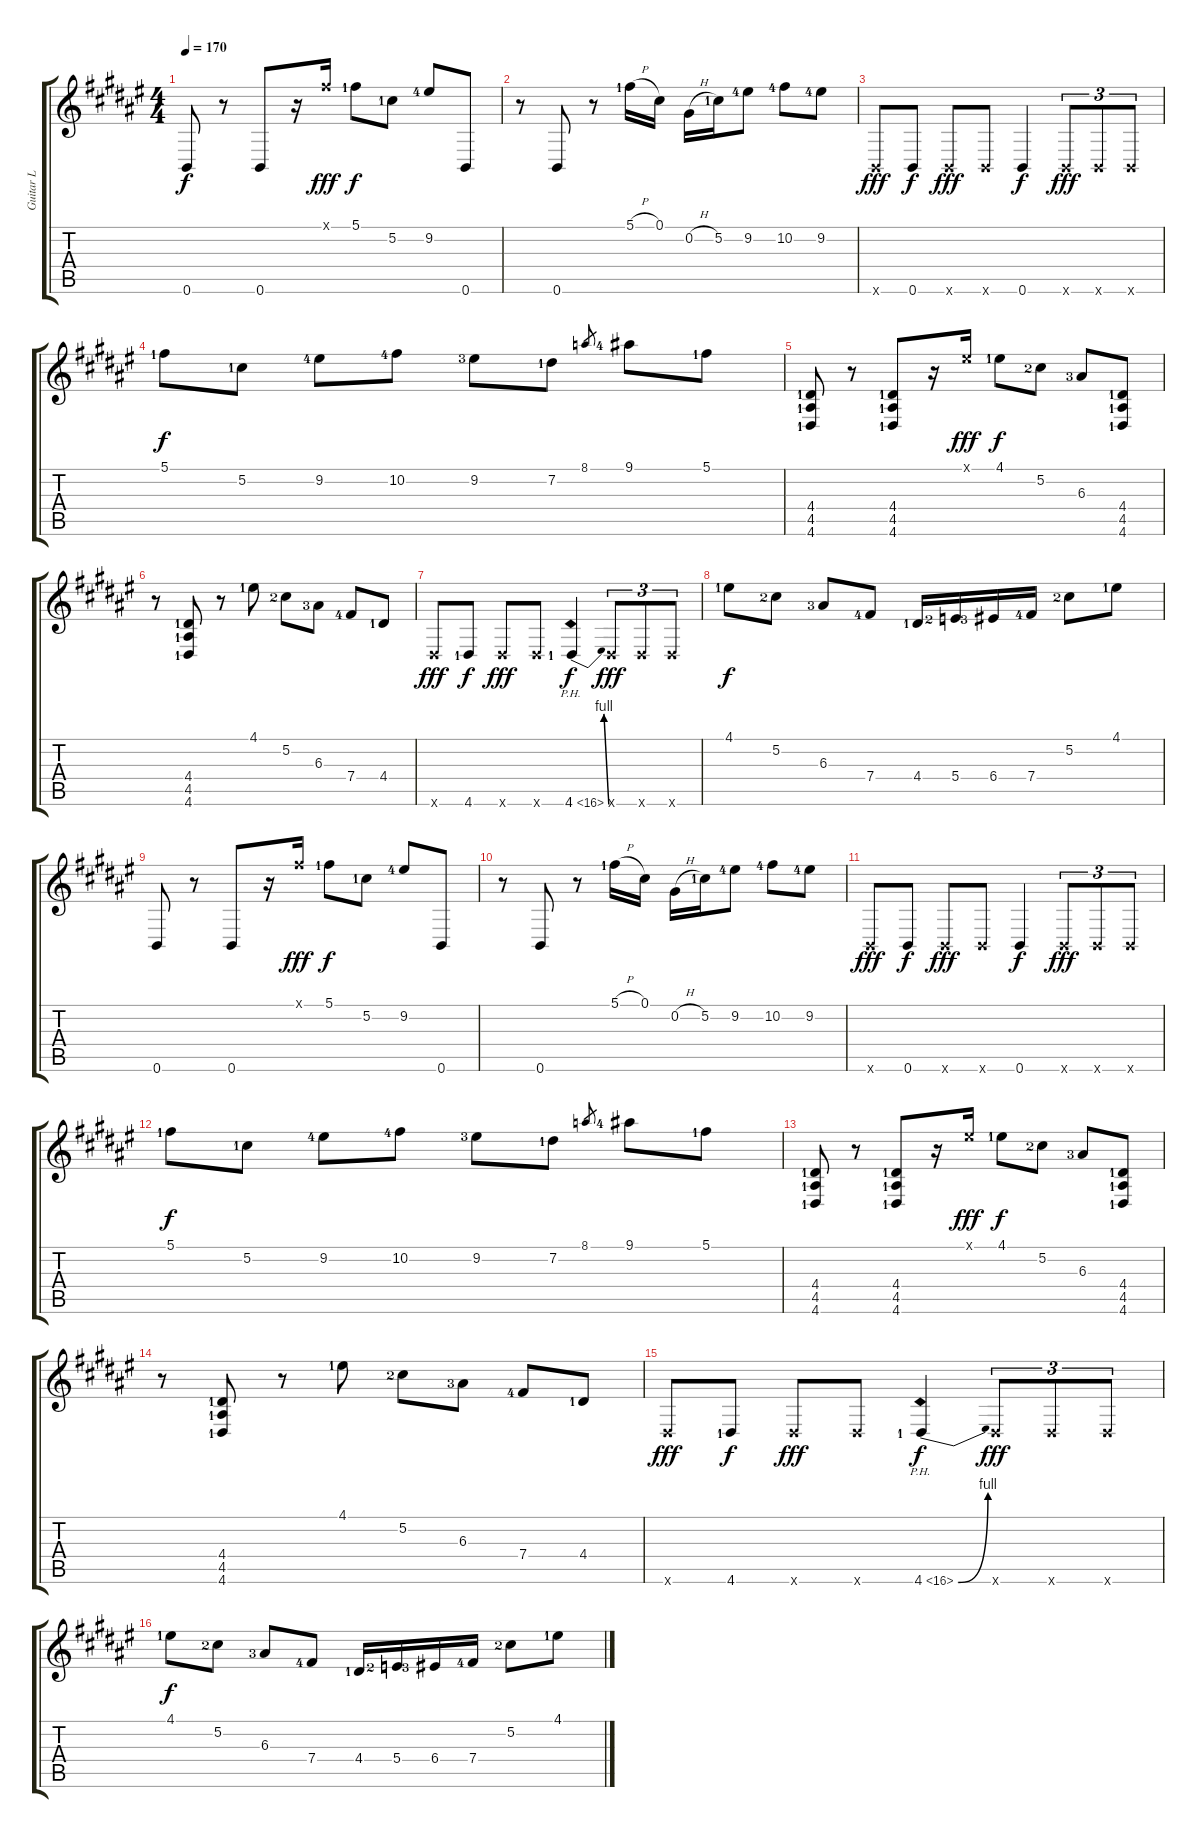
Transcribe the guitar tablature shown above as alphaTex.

\track ("Guitar L" "Guitar L") {instrument distortionguitar}
\staff {score tabs}
\tuning (Db4 Ab3 E3 B2 Gb2 B1) {hide}
\ts (4 4)
\tempo 170
\clef g2
\ks d#minor
0.6.8{dy f} r.8 0.6.8 r.16 5.1{x}.16{dy fff} 5.1{lf 2}.8{dy f} 5.2{lf 2}.8 9.2{lf 5}.8 0.6.8 |
r.8 0.6.8 r.8 5.1{h lf 2}.16 0.1.16 0.2{h}.16 5.2{lf 2}.16 9.2{lf 5}.8 10.2{lf 5}.8 9.2{lf 5}.8 |
0.6{x}.8{dy fff} 0.6.8{dy f} 0.6{x}.8{dy fff} 0.6{x}.8 0.6.4{dy f} 0.6{x}.8{tu (3 2) dy fff} 0.6{x}.8{tu (3 2)} 0.6{x}.8{tu (3 2)} |
5.1{lf 2}.8{dy f} 5.2{lf 2}.8 9.2{lf 5}.8 10.2{lf 5}.8 9.2{lf 4}.8 7.2{lf 2}.8 8.1.8{gr} 9.1{lf 5}.8 5.1{lf 2}.8 |
(4.4{lf 2} 4.5{lf 2} 4.6{lf 2}).8 r.8 (4.4{lf 2} 4.5{lf 2} 4.6{lf 2}).8 r.16 4.1{x}.16{dy fff} 4.1{lf 2}.8{dy f} 5.2{lf 3}.8 6.3{lf 4}.8 (4.4{lf 2} 4.5{lf 2} 4.6{lf 2}).8 |
r.8 (4.4{lf 2} 4.5{lf 2} 4.6{lf 2}).8 r.8 4.1{lf 2}.8 5.2{lf 3}.8 6.3{lf 4}.8 7.4{lf 5}.8 4.4{lf 2}.8 |
4.6{x}.8{dy fff} 4.6{lf 2}.8{dy f} 4.6{x}.8{dy fff} 4.6{x}.8 4.6{be (bend 0 0 60 4) ph 12 lf 2}.4{dy f} 4.6{x}.8{tu (3 2) dy fff} 4.6{x}.8{tu (3 2)} 4.6{x}.8{tu (3 2)} |
4.1{lf 2}.8{dy f} 5.2{lf 3}.8 6.3{lf 4}.8 7.4{lf 5}.8 4.4{lf 2}.16 5.4{lf 3}.16 6.4{lf 4}.16 7.4{lf 5}.16 5.2{lf 3}.8 4.1{lf 2}.8 |
0.6.8 r.8 0.6.8 r.16 5.1{x}.16{dy fff} 5.1{lf 2}.8{dy f} 5.2{lf 2}.8 9.2{lf 5}.8 0.6.8 |
r.8 0.6.8 r.8 5.1{h lf 2}.16 0.1.16 0.2{h}.16 5.2{lf 2}.16 9.2{lf 5}.8 10.2{lf 5}.8 9.2{lf 5}.8 |
0.6{x}.8{dy fff} 0.6.8{dy f} 0.6{x}.8{dy fff} 0.6{x}.8 0.6.4{dy f} 0.6{x}.8{tu (3 2) dy fff} 0.6{x}.8{tu (3 2)} 0.6{x}.8{tu (3 2)} |
5.1{lf 2}.8{dy f} 5.2{lf 2}.8 9.2{lf 5}.8 10.2{lf 5}.8 9.2{lf 4}.8 7.2{lf 2}.8 8.1.8{gr} 9.1{lf 5}.8 5.1{lf 2}.8 |
(4.4{lf 2} 4.5{lf 2} 4.6{lf 2}).8 r.8 (4.4{lf 2} 4.5{lf 2} 4.6{lf 2}).8 r.16 4.1{x}.16{dy fff} 4.1{lf 2}.8{dy f} 5.2{lf 3}.8 6.3{lf 4}.8 (4.4{lf 2} 4.5{lf 2} 4.6{lf 2}).8 |
r.8 (4.4{lf 2} 4.5{lf 2} 4.6{lf 2}).8 r.8 4.1{lf 2}.8 5.2{lf 3}.8 6.3{lf 4}.8 7.4{lf 5}.8 4.4{lf 2}.8 |
4.6{x}.8{dy fff} 4.6{lf 2}.8{dy f} 4.6{x}.8{dy fff} 4.6{x}.8 4.6{be (bend 0 0 60 4) ph 12 lf 2}.4{dy f} 4.6{x}.8{tu (3 2) dy fff} 4.6{x}.8{tu (3 2)} 4.6{x}.8{tu (3 2)} |
4.1{lf 2}.8{dy f} 5.2{lf 3}.8 6.3{lf 4}.8 7.4{lf 5}.8 4.4{lf 2}.16 5.4{lf 3}.16 6.4{lf 4}.16 7.4{lf 5}.16 5.2{lf 3}.8 4.1{lf 2}.8
